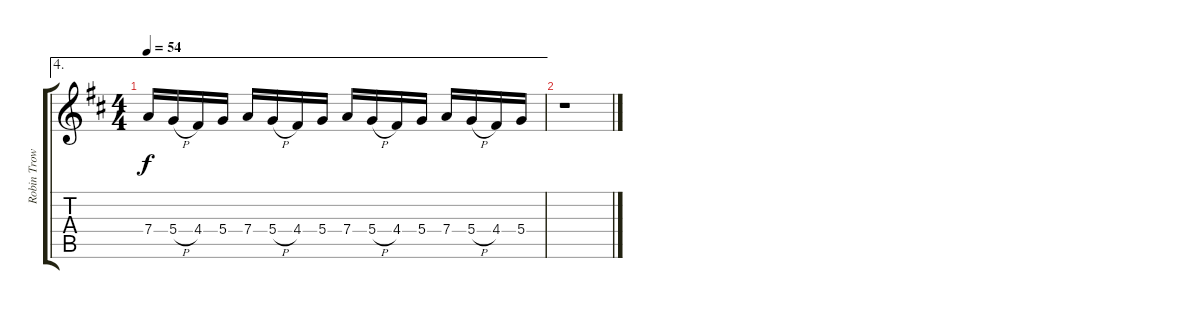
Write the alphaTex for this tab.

\track ("Robin Trower - Gtr.3" "Robin Trow") {instrument electricguitarclean}
\staff {score tabs}
\tuning (E4 B3 G3 D3 A2 E2) {hide}
\ae 4
\ts (4 4)
\tempo 54
\clef g2
\ks d
7.4.16{dy f} 5.4{h}.16 4.4.16 5.4.16 7.4.16 5.4{h}.16 4.4.16 5.4.16 7.4.16 5.4{h}.16 4.4.16 5.4.16 7.4.16 5.4{h}.16 4.4.16 5.4.16 |
r.1
